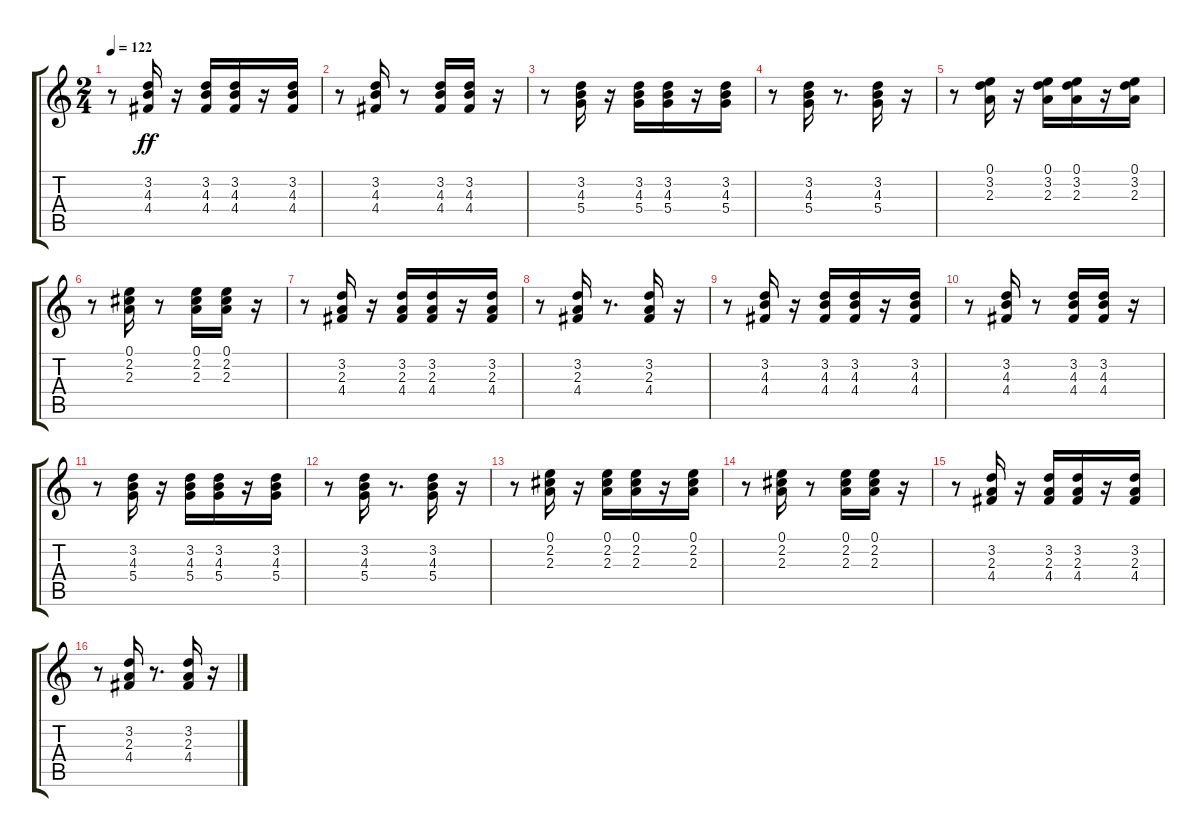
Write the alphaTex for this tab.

\track "" {instrument acousticguitarnylon}
\staff {score tabs}
\tuning (E4 B3 G3 D3 A2 E2) {hide}
\ts (2 4)
\tempo 122
\clef g2
\ks c
r.8{dy ff} (3.2 4.3 4.4).16 r.16 (3.2 4.3 4.4).16 (3.2 4.3 4.4).16 r.16 (3.2 4.3 4.4).16 |
r.8 (3.2 4.3 4.4).16 r.8 (3.2 4.3 4.4).16 (3.2 4.3 4.4).16 r.16 |
r.8 (3.2 4.3 5.4).16 r.16 (3.2 4.3 5.4).16 (3.2 4.3 5.4).16 r.16 (3.2 4.3 5.4).16 |
r.8 (3.2 4.3 5.4).16 r.8{d} (3.2 4.3 5.4).16 r.16 |
r.8 (0.1 3.2 2.3).16 r.16 (0.1 3.2 2.3).16 (0.1 3.2 2.3).16 r.16 (0.1 3.2 2.3).16 |
r.8 (0.1 2.2 2.3).16 r.8 (0.1 2.2 2.3).16 (0.1 2.2 2.3).16 r.16 |
r.8 (3.2 2.3 4.4).16 r.16 (3.2 2.3 4.4).16 (3.2 2.3 4.4).16 r.16 (3.2 2.3 4.4).16 |
r.8 (3.2 2.3 4.4).16 r.8{d} (3.2 2.3 4.4).16 r.16 |
r.8 (3.2 4.3 4.4).16 r.16 (3.2 4.3 4.4).16 (3.2 4.3 4.4).16 r.16 (3.2 4.3 4.4).16 |
r.8 (3.2 4.3 4.4).16 r.8 (3.2 4.3 4.4).16 (3.2 4.3 4.4).16 r.16 |
r.8 (3.2 4.3 5.4).16 r.16 (3.2 4.3 5.4).16 (3.2 4.3 5.4).16 r.16 (3.2 4.3 5.4).16 |
r.8 (3.2 4.3 5.4).16 r.8{d} (3.2 4.3 5.4).16 r.16 |
r.8 (0.1 2.2 2.3).16 r.16 (0.1 2.2 2.3).16 (0.1 2.2 2.3).16 r.16 (0.1 2.2 2.3).16 |
r.8 (0.1 2.2 2.3).16 r.8 (0.1 2.2 2.3).16 (0.1 2.2 2.3).16 r.16 |
r.8 (3.2 2.3 4.4).16 r.16 (3.2 2.3 4.4).16 (3.2 2.3 4.4).16 r.16 (3.2 2.3 4.4).16 |
r.8 (3.2 2.3 4.4).16 r.8{d} (3.2 2.3 4.4).16 r.16
